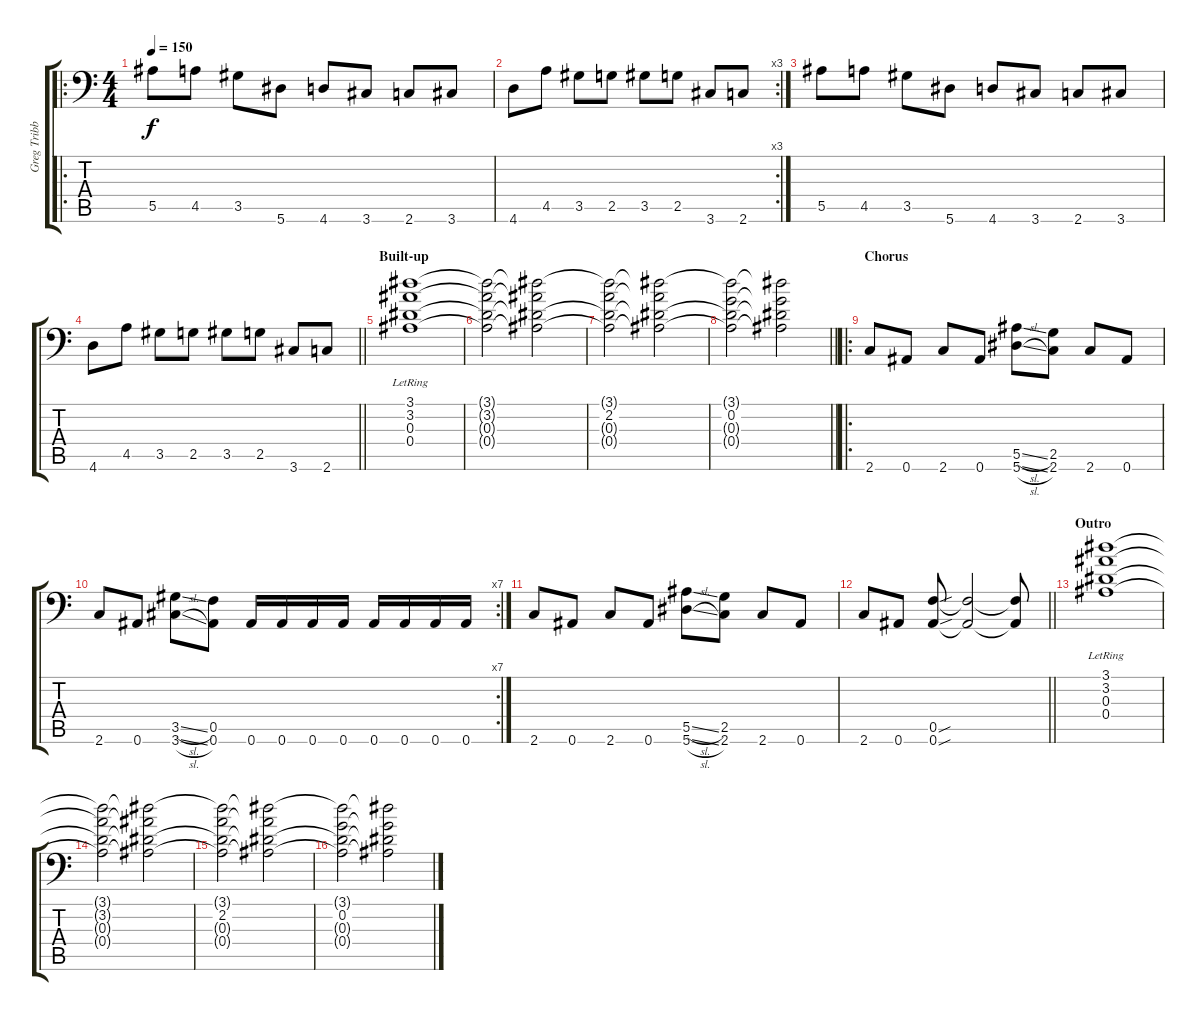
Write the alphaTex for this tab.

\track ("Greg Tribbett" "Greg Tribb") {instrument overdrivenguitar}
\staff {score tabs}
\tuning (C4 G3 Eb3 Bb2 F2 Bb1) {hide}
\ro
\ts (4 4)
\tempo 150
\clef f4
\ks c
5.5.8{dy f} 4.5.8 3.5.8 5.6.8 4.6.8 3.6.8 2.6.8 3.6.8 |
\rc 3
4.6.8 4.5.8 3.5.8 2.5.8 3.5.8 2.5.8 3.6.8 2.6.8 |
5.5.8 4.5.8 3.5.8 5.6.8 4.6.8 3.6.8 2.6.8 3.6.8 |
\barLineRight lightlight
4.6.8 4.5.8 3.5.8 2.5.8 3.5.8 2.5.8 3.6.8 2.6.8 |
\section ("" "Built-up")
(3.1 3.2 0.3 0.4{lr}).1{volume 10} |
(3.1{t} 3.2{t} 0.3{t} 0.4{t}).2 (3.1{t} 3.2{t} 0.3{t} 0.4{t}).2 |
(3.1{t} 2.2 0.3{t} 0.4{t}).2 (3.1{t} 2.2{t} 0.3{t} 0.4{t}).2 |
\barLineRight lightlight
(3.1{t} 0.2 0.3{t} 0.4{t}).2 (3.1{t} 0.2{t} 0.3{t} 0.4{t}).2 |
\ro
\section ("" "Chorus")
2.6.8{volume 13} 0.6.8 2.6.8 0.6.8 (5.5{sl} 5.6{sl}).8 (2.5 2.6).8 2.6.8 0.6.8 |
\rc 7
2.6.8 0.6.8 (3.5{sl} 3.6{sl}).8 (0.5 0.6).8 0.6.16 0.6.16 0.6.16 0.6.16 0.6.16 0.6.16 0.6.16 0.6.16 |
2.6.8 0.6.8 2.6.8 0.6.8 (5.5{sl} 5.6{sl}).8 (2.5 2.6).8 2.6.8 0.6.8 |
\barLineRight lightlight
2.6.8 0.6.8 (0.5{sou} 0.6{sou}).8 (0.5{t} 0.6{t}).2 (0.5{t} 0.6{t}).8 |
\section ("" "Outro")
(3.1 3.2 0.3 0.4{lr}).1{volume 10} |
(3.1{t} 3.2{t} 0.3{t} 0.4{t}).2 (3.1{t} 3.2{t} 0.3{t} 0.4{t}).2 |
(3.1{t} 2.2 0.3{t} 0.4{t}).2 (3.1{t} 2.2{t} 0.3{t} 0.4{t}).2 |
(3.1{t} 0.2 0.3{t} 0.4{t}).2 (3.1{t} 0.2{t} 0.3{t} 0.4{t}).2
